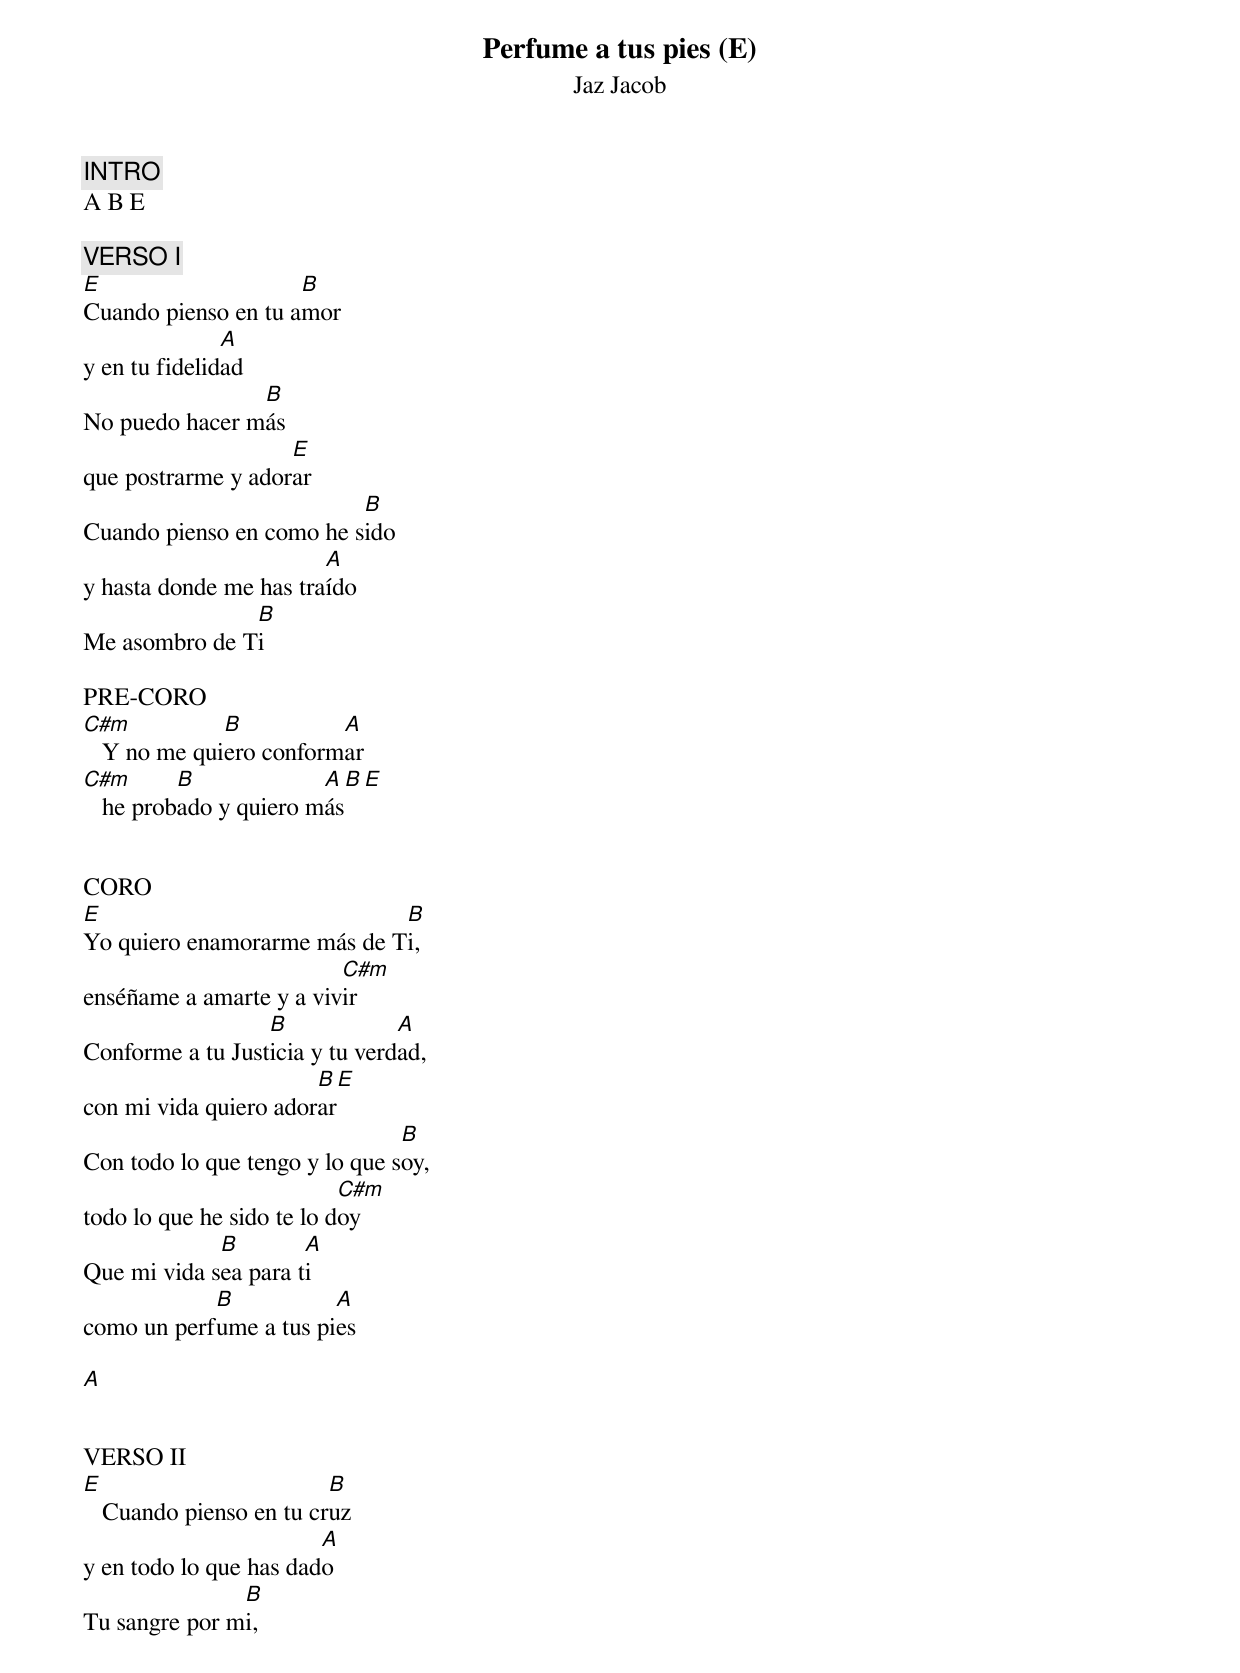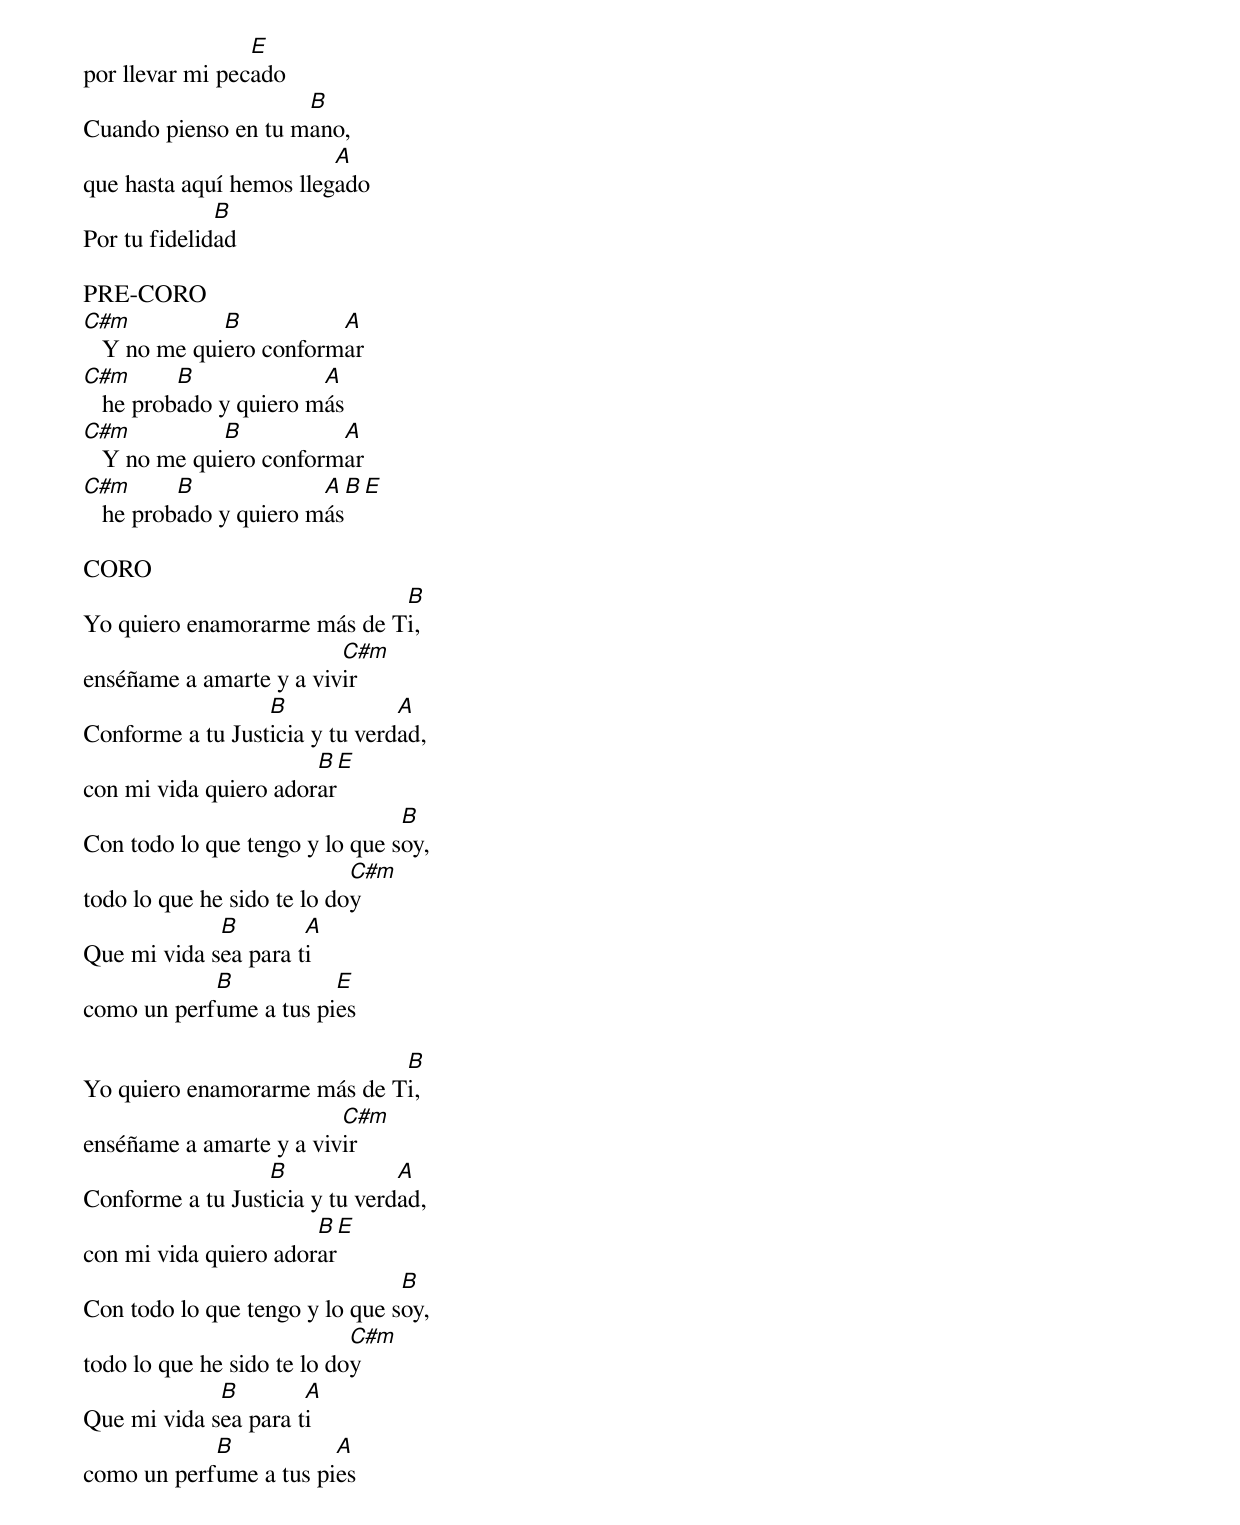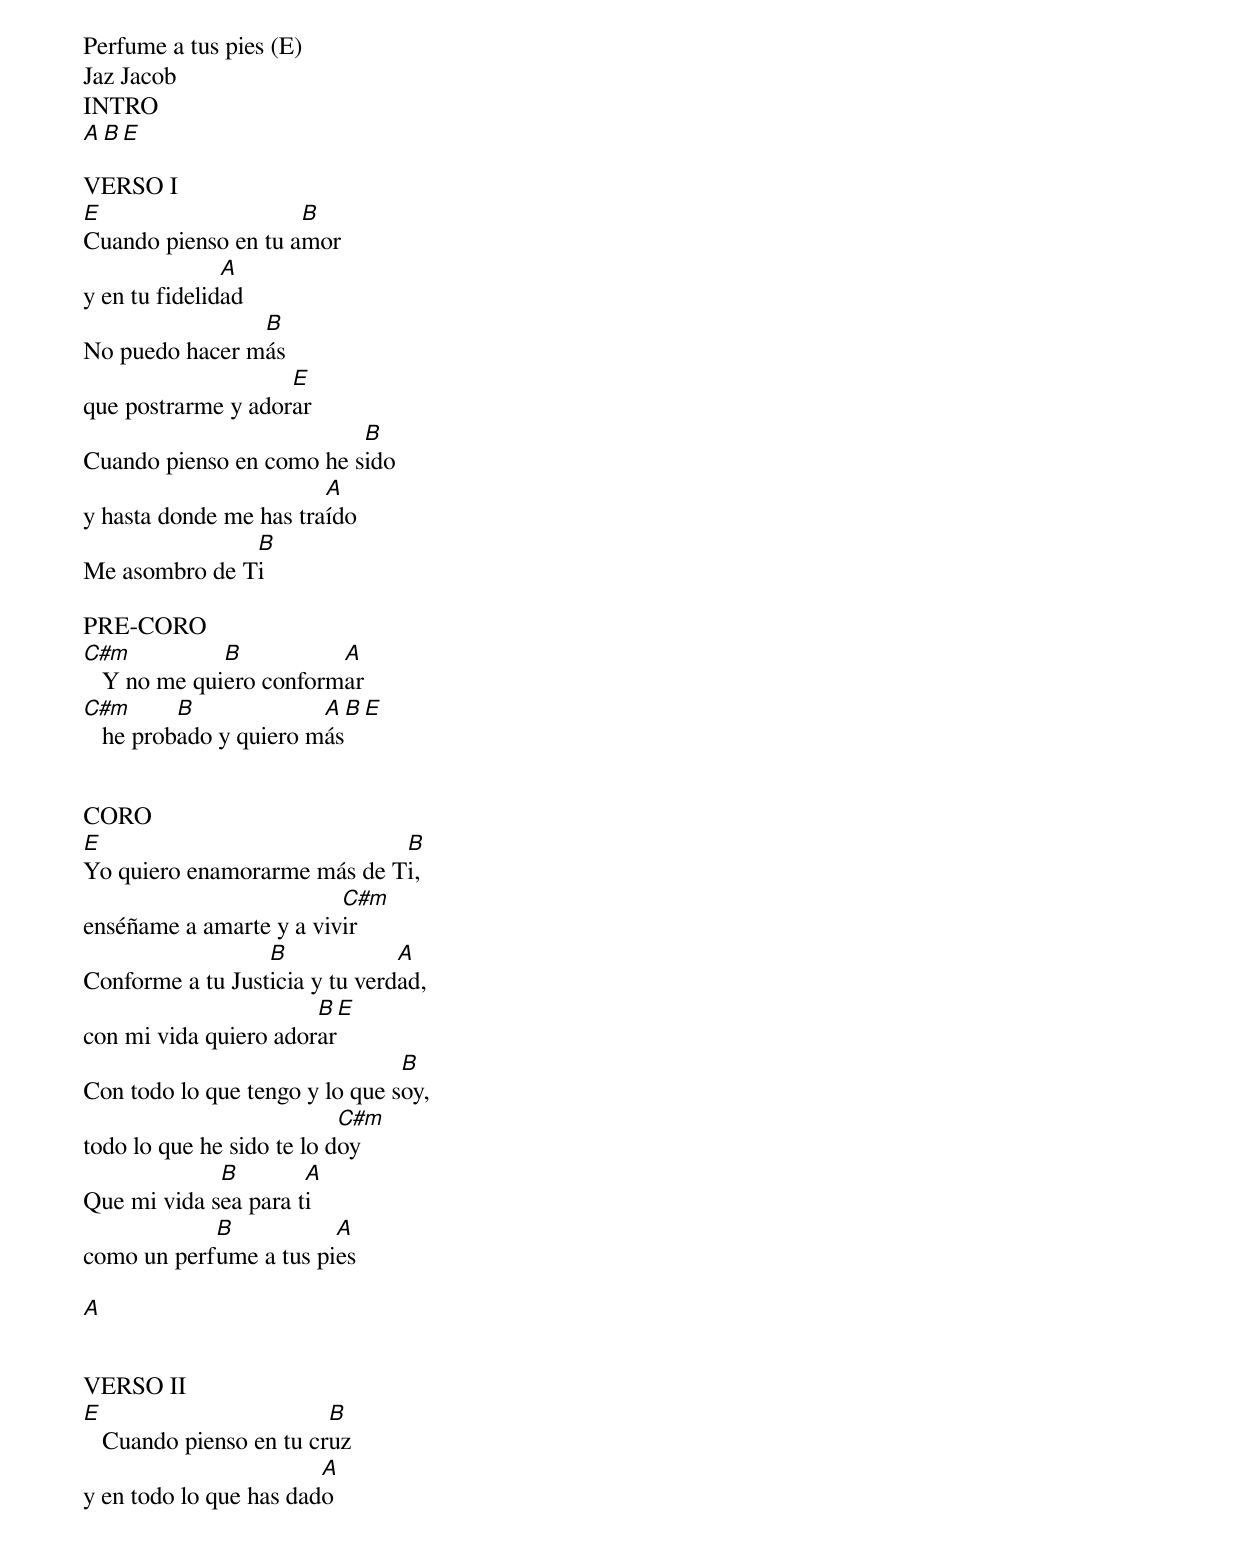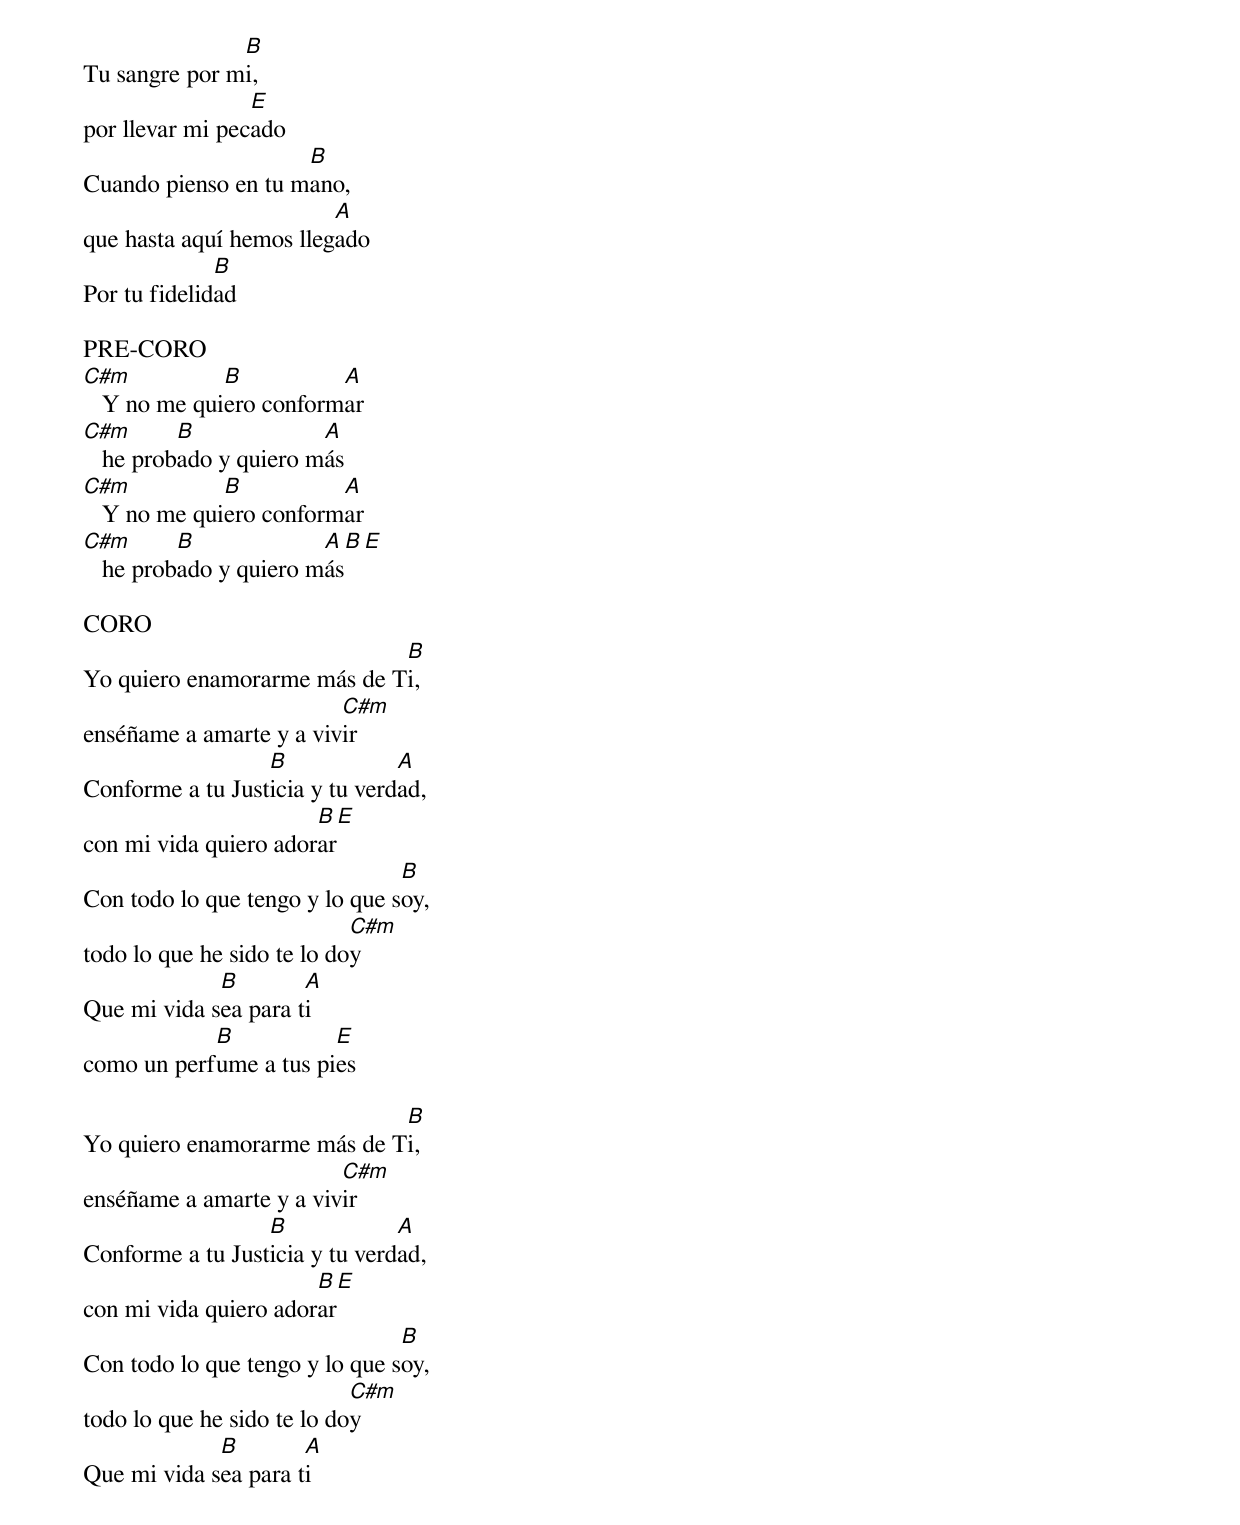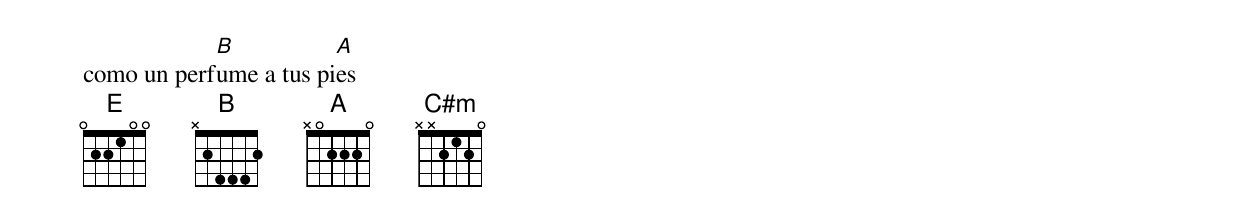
Perfume a tus pies (E)
Jaz Jacob
INTRO
A B E

VERSO I
E                    B
Cuando pienso en tu amor
               A
y en tu fidelidad
                B
No puedo hacer más
                    E
que postrarme y adorar
                          B
Cuando pienso en como he sido
                        A
y hasta donde me has traído
               B
Me asombro de Ti

PRE-CORO
C#m           B          A
   Y no me quiero conformar
C#m       B             A    B E
   he probado y quiero más


CORO
E                            B
Yo quiero enamorarme más de Ti,
                         C#m
enséñame a amarte y a vivir
                  B             A
Conforme a tu Justicia y tu verdad,
                       B  E
con mi vida quiero adorar
                                B
Con todo lo que tengo y lo que soy,
                           C#m
todo lo que he sido te lo doy
             B        A
Que mi vida sea para ti
            B           A
como un perfume a tus pies

A


VERSO II
E                        B
   Cuando pienso en tu cruz
                        A
y en todo lo que has dado
               B
Tu sangre por mi,
                 E
por llevar mi pecado
                     B
Cuando pienso en tu mano,
                         A
que hasta aquí hemos llegado
              B
Por tu fidelidad

PRE-CORO
C#m           B          A
   Y no me quiero conformar
C#m       B             A
   he probado y quiero más
C#m           B          A
   Y no me quiero conformar
C#m       B             A    B E
   he probado y quiero más

CORO
                             B
Yo quiero enamorarme más de Ti,
                         C#m
enséñame a amarte y a vivir
                  B             A
Conforme a tu Justicia y tu verdad,
                       B  E
con mi vida quiero adorar
                                B
Con todo lo que tengo y lo que soy,
                            C#m
todo lo que he sido te lo doy
             B        A
Que mi vida sea para ti
            B           E
como un perfume a tus pies

                             B
Yo quiero enamorarme más de Ti,
                         C#m
enséñame a amarte y a vivir
                  B             A
Conforme a tu Justicia y tu verdad,
                       B  E
con mi vida quiero adorar
                                B
Con todo lo que tengo y lo que soy,
                            C#m
todo lo que he sido te lo doy
             B        A
Que mi vida sea para ti
            B           A
como un perfume a tus pies

Perfume a tus pies (E)
Jaz Jacob
INTRO
A B E

VERSO I
E                    B
Cuando pienso en tu amor
               A
y en tu fidelidad
                B
No puedo hacer más
                    E
que postrarme y adorar
                          B
Cuando pienso en como he sido
                        A
y hasta donde me has traído
               B
Me asombro de Ti

PRE-CORO
C#m           B          A
   Y no me quiero conformar
C#m       B             A    B E
   he probado y quiero más


CORO
E                            B
Yo quiero enamorarme más de Ti,
                         C#m
enséñame a amarte y a vivir
                  B             A
Conforme a tu Justicia y tu verdad,
                       B  E
con mi vida quiero adorar
                                B
Con todo lo que tengo y lo que soy,
                           C#m
todo lo que he sido te lo doy
             B        A
Que mi vida sea para ti
            B           A
como un perfume a tus pies

A


VERSO II
E                        B
   Cuando pienso en tu cruz
                        A
y en todo lo que has dado
               B
Tu sangre por mi,
                 E
por llevar mi pecado
                     B
Cuando pienso en tu mano,
                         A
que hasta aquí hemos llegado
              B
Por tu fidelidad

PRE-CORO
C#m           B          A
   Y no me quiero conformar
C#m       B             A
   he probado y quiero más
C#m           B          A
   Y no me quiero conformar
C#m       B             A    B E
   he probado y quiero más

CORO
                             B
Yo quiero enamorarme más de Ti,
                         C#m
enséñame a amarte y a vivir
                  B             A
Conforme a tu Justicia y tu verdad,
                       B  E
con mi vida quiero adorar
                                B
Con todo lo que tengo y lo que soy,
                            C#m
todo lo que he sido te lo doy
             B        A
Que mi vida sea para ti
            B           E
como un perfume a tus pies

                             B
Yo quiero enamorarme más de Ti,
                         C#m
enséñame a amarte y a vivir
                  B             A
Conforme a tu Justicia y tu verdad,
                       B  E
con mi vida quiero adorar
                                B
Con todo lo que tengo y lo que soy,
                            C#m
todo lo que he sido te lo doy
             B        A
Que mi vida sea para ti
            B           A
como un perfume a tus pies
